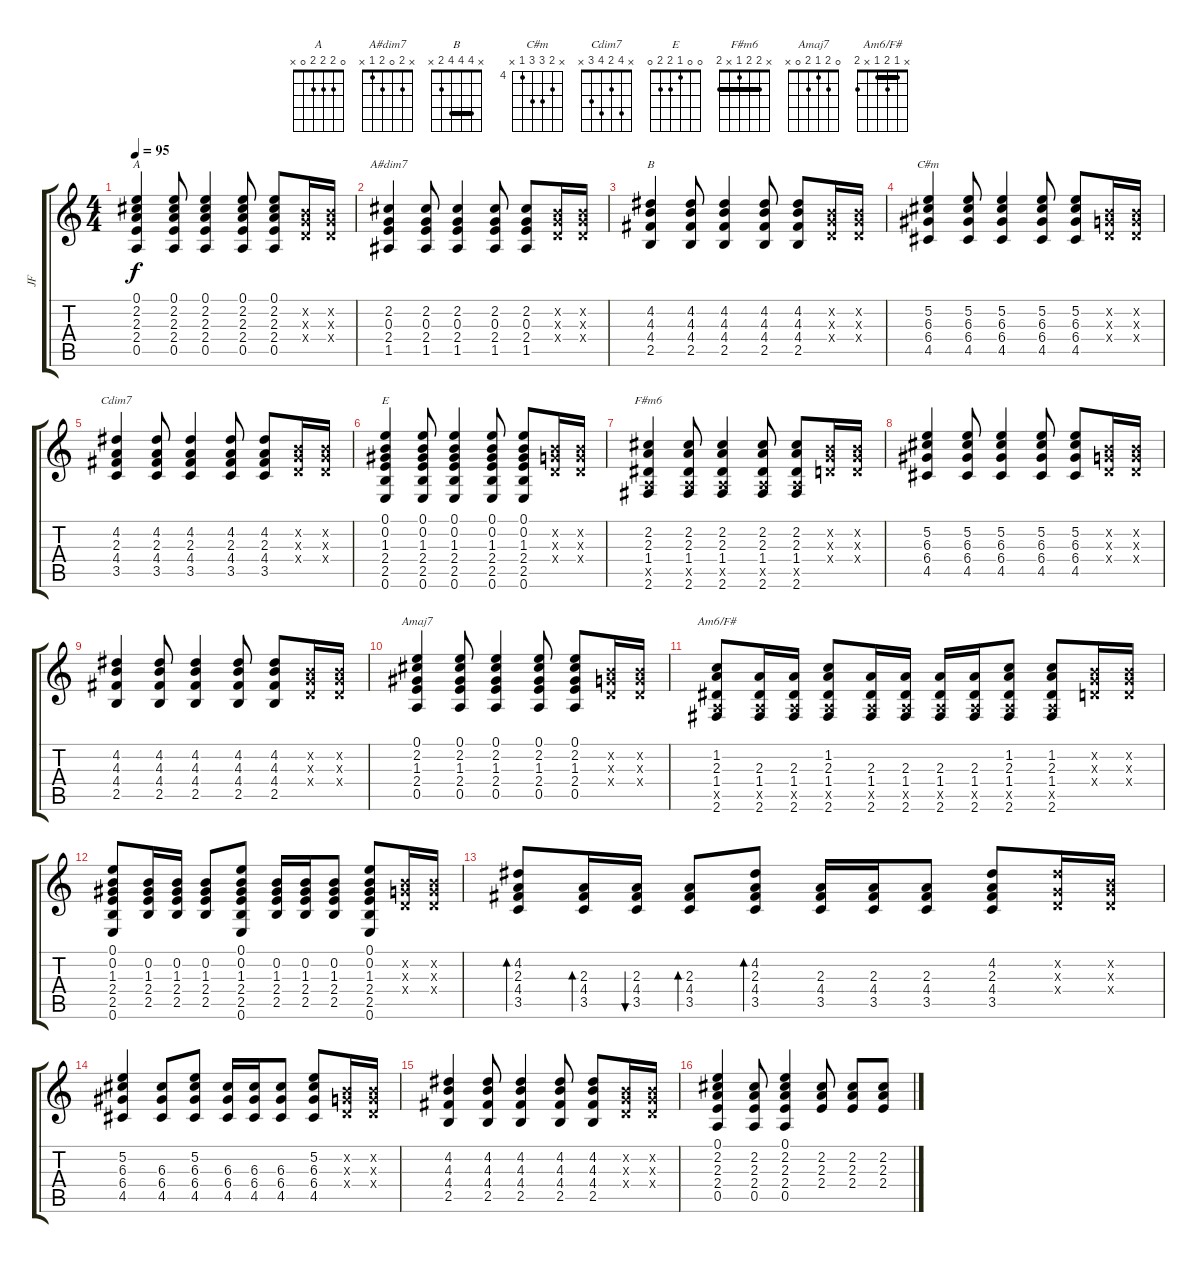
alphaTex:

\track ("JF" "JF") {instrument acousticguitarsteel}
\staff {score tabs}
\tuning (E4 B3 G3 D3 A2 E2) {hide}
\chord ("A" 0 2 2 2 0 x)
\chord ("A#dim7" x 2 0 2 1 x)
\chord ("B" x 4 4 4 2 x) {barre 4}
\chord ("C#m" x 5 6 6 4 x) {firstfret 4}
\chord ("Cdim7" x 4 2 4 3 x)
\chord ("E" 0 0 1 2 2 0)
\chord ("F#m6" x 2 2 1 x 2) {barre 2}
\chord ("Amaj7" 0 2 1 2 0 x)
\chord ("Am6/F#" x 1 2 1 x 2) {barre 1}
\ts (4 4)
\tempo 95
\clef g2
\ks c
(0.1 2.2 2.3 2.4 0.5).4{ch "A" dy f} (0.1 2.2 2.3 2.4 0.5).8 (0.1 2.2 2.3 2.4 0.5).4 (0.1 2.2 2.3 2.4 0.5).8 (0.1 2.2 2.3 2.4 0.5).8 (0.2{x} 0.3{x} 0.4{x}).16 (0.2{x} 0.3{x} 0.4{x}).16 |
(2.2 0.3 2.4 1.5).4{ch "A#dim7"} (2.2 0.3 2.4 1.5).8 (2.2 0.3 2.4 1.5).4 (2.2 0.3 2.4 1.5).8 (2.2 0.3 2.4 1.5).8 (0.2{x} 0.3{x} 0.4{x}).16 (0.2{x} 0.3{x} 0.4{x}).16 |
(4.2 4.3 4.4 2.5).4{ch "B"} (4.2 4.3 4.4 2.5).8 (4.2 4.3 4.4 2.5).4 (4.2 4.3 4.4 2.5).8 (4.2 4.3 4.4 2.5).8 (0.2{x} 0.3{x} 0.4{x}).16 (0.2{x} 0.3{x} 0.4{x}).16 |
(5.2 6.3 6.4 4.5).4{ch "C#m"} (5.2 6.3 6.4 4.5).8 (5.2 6.3 6.4 4.5).4 (5.2 6.3 6.4 4.5).8 (5.2 6.3 6.4 4.5).8 (0.2{x} 0.3{x} 0.4{x}).16 (0.2{x} 0.3{x} 0.4{x}).16 |
(4.2 2.3 4.4 3.5).4{ch "Cdim7"} (4.2 2.3 4.4 3.5).8 (4.2 2.3 4.4 3.5).4 (4.2 2.3 4.4 3.5).8 (4.2 2.3 4.4 3.5).8 (0.2{x} 0.3{x} 0.4{x}).16 (0.2{x} 0.3{x} 0.4{x}).16 |
(0.1 0.2 1.3 2.4 2.5 0.6).4{ch "E"} (0.1 0.2 1.3 2.4 2.5 0.6).8 (0.1 0.2 1.3 2.4 2.5 0.6).4 (0.1 0.2 1.3 2.4 2.5 0.6).8 (0.1 0.2 1.3 2.4 2.5 0.6).8 (0.2{x} 0.3{x} 0.4{x}).16 (0.2{x} 0.3{x} 0.4{x}).16 |
(2.2 2.3 1.4 0.5{x} 2.6).4{ch "F#m6"} (2.2 2.3 1.4 0.5{x} 2.6).8 (2.2 2.3 1.4 0.5{x} 2.6).4 (2.2 2.3 1.4 0.5{x} 2.6).8 (2.2 2.3 1.4 0.5{x} 2.6).8 (0.2{x} 0.3{x} 0.4{x}).16 (0.2{x} 0.3{x} 0.4{x}).16 |
(5.2 6.3 6.4 4.5).4 (5.2 6.3 6.4 4.5).8 (5.2 6.3 6.4 4.5).4 (5.2 6.3 6.4 4.5).8 (5.2 6.3 6.4 4.5).8 (0.2{x} 0.3{x} 0.4{x}).16 (0.2{x} 0.3{x} 0.4{x}).16 |
(4.2 4.3 4.4 2.5).4 (4.2 4.3 4.4 2.5).8 (4.2 4.3 4.4 2.5).4 (4.2 4.3 4.4 2.5).8 (4.2 4.3 4.4 2.5).8 (0.2{x} 0.3{x} 0.4{x}).16 (0.2{x} 0.3{x} 0.4{x}).16 |
(0.1 2.2 1.3 2.4 0.5).4{ch "Amaj7"} (0.1 2.2 1.3 2.4 0.5).8 (0.1 2.2 1.3 2.4 0.5).4 (0.1 2.2 1.3 2.4 0.5).8 (0.1 2.2 1.3 2.4 0.5).8 (0.2{x} 0.3{x} 0.4{x}).16 (0.2{x} 0.3{x} 0.4{x}).16 |
(1.2 2.3 1.4 0.5{x} 2.6).8{ch "Am6/F#"} (2.3 1.4 0.5{x} 2.6).16 (2.3 1.4 0.5{x} 2.6).16 (1.2 2.3 1.4 0.5{x} 2.6).8 (2.3 1.4 0.5{x} 2.6).16 (2.3 1.4 0.5{x} 2.6).16 (2.3 1.4 0.5{x} 2.6).16 (2.3 1.4 0.5{x} 2.6).16 (1.2 2.3 1.4 0.5{x} 2.6).8 (1.2 2.3 1.4 0.5{x} 2.6).8 (0.2{x} 0.3{x} 0.4{x}).16 (0.2{x} 0.3{x} 0.4{x}).16 |
(0.1 0.2 1.3 2.4 2.5 0.6).8 (0.2 1.3 2.4 2.5).16 (0.2 1.3 2.4 2.5).16 (0.2 1.3 2.4 2.5).8 (0.1 0.2 1.3 2.4 2.5 0.6).8 (0.2 1.3 2.4 2.5).16 (0.2 1.3 2.4 2.5).16 (0.2 1.3 2.4 2.5).8 (0.1 0.2 1.3 2.4 2.5 0.6).8 (0.2{x} 0.3{x} 0.4{x}).16 (0.2{x} 0.3{x} 0.4{x}).16 |
(4.2 2.3 4.4 3.5).8{bd 30} (2.3 4.4 3.5).16{bd 30} (2.3 4.4 3.5).16{bu 30} (2.3 4.4 3.5).8{bd 30} (4.2 2.3 4.4 3.5).8{bd 30} (2.3 4.4 3.5).16 (2.3 4.4 3.5).16 (2.3 4.4 3.5).8 (4.2 2.3 4.4 3.5).8 (4.2{x} 0.3{x} 0.4{x}).16 (0.2{x} 0.3{x} 0.4{x}).16 |
(5.2 6.3 6.4 4.5).4 (6.3 6.4 4.5).8 (5.2 6.3 6.4 4.5).8 (6.3 6.4 4.5).16 (6.3 6.4 4.5).16 (6.3 6.4 4.5).8 (5.2 6.3 6.4 4.5).8 (0.2{x} 0.3{x} 0.4{x}).16 (0.2{x} 0.3{x} 0.4{x}).16 |
(4.2 4.3 4.4 2.5).4 (4.2 4.3 4.4 2.5).8 (4.2 4.3 4.4 2.5).4 (4.2 4.3 4.4 2.5).8 (4.2 4.3 4.4 2.5).8 (0.2{x} 0.3{x} 0.4{x}).16 (0.2{x} 0.3{x} 0.4{x}).16 |
(0.1 2.2 2.3 2.4 0.5).4 (2.2 2.3 2.4 0.5).8 (0.1 2.2 2.3 2.4 0.5).4 (2.2 2.3 2.4).8 (2.2 2.3 2.4).8 (2.2 2.3 2.4).8
